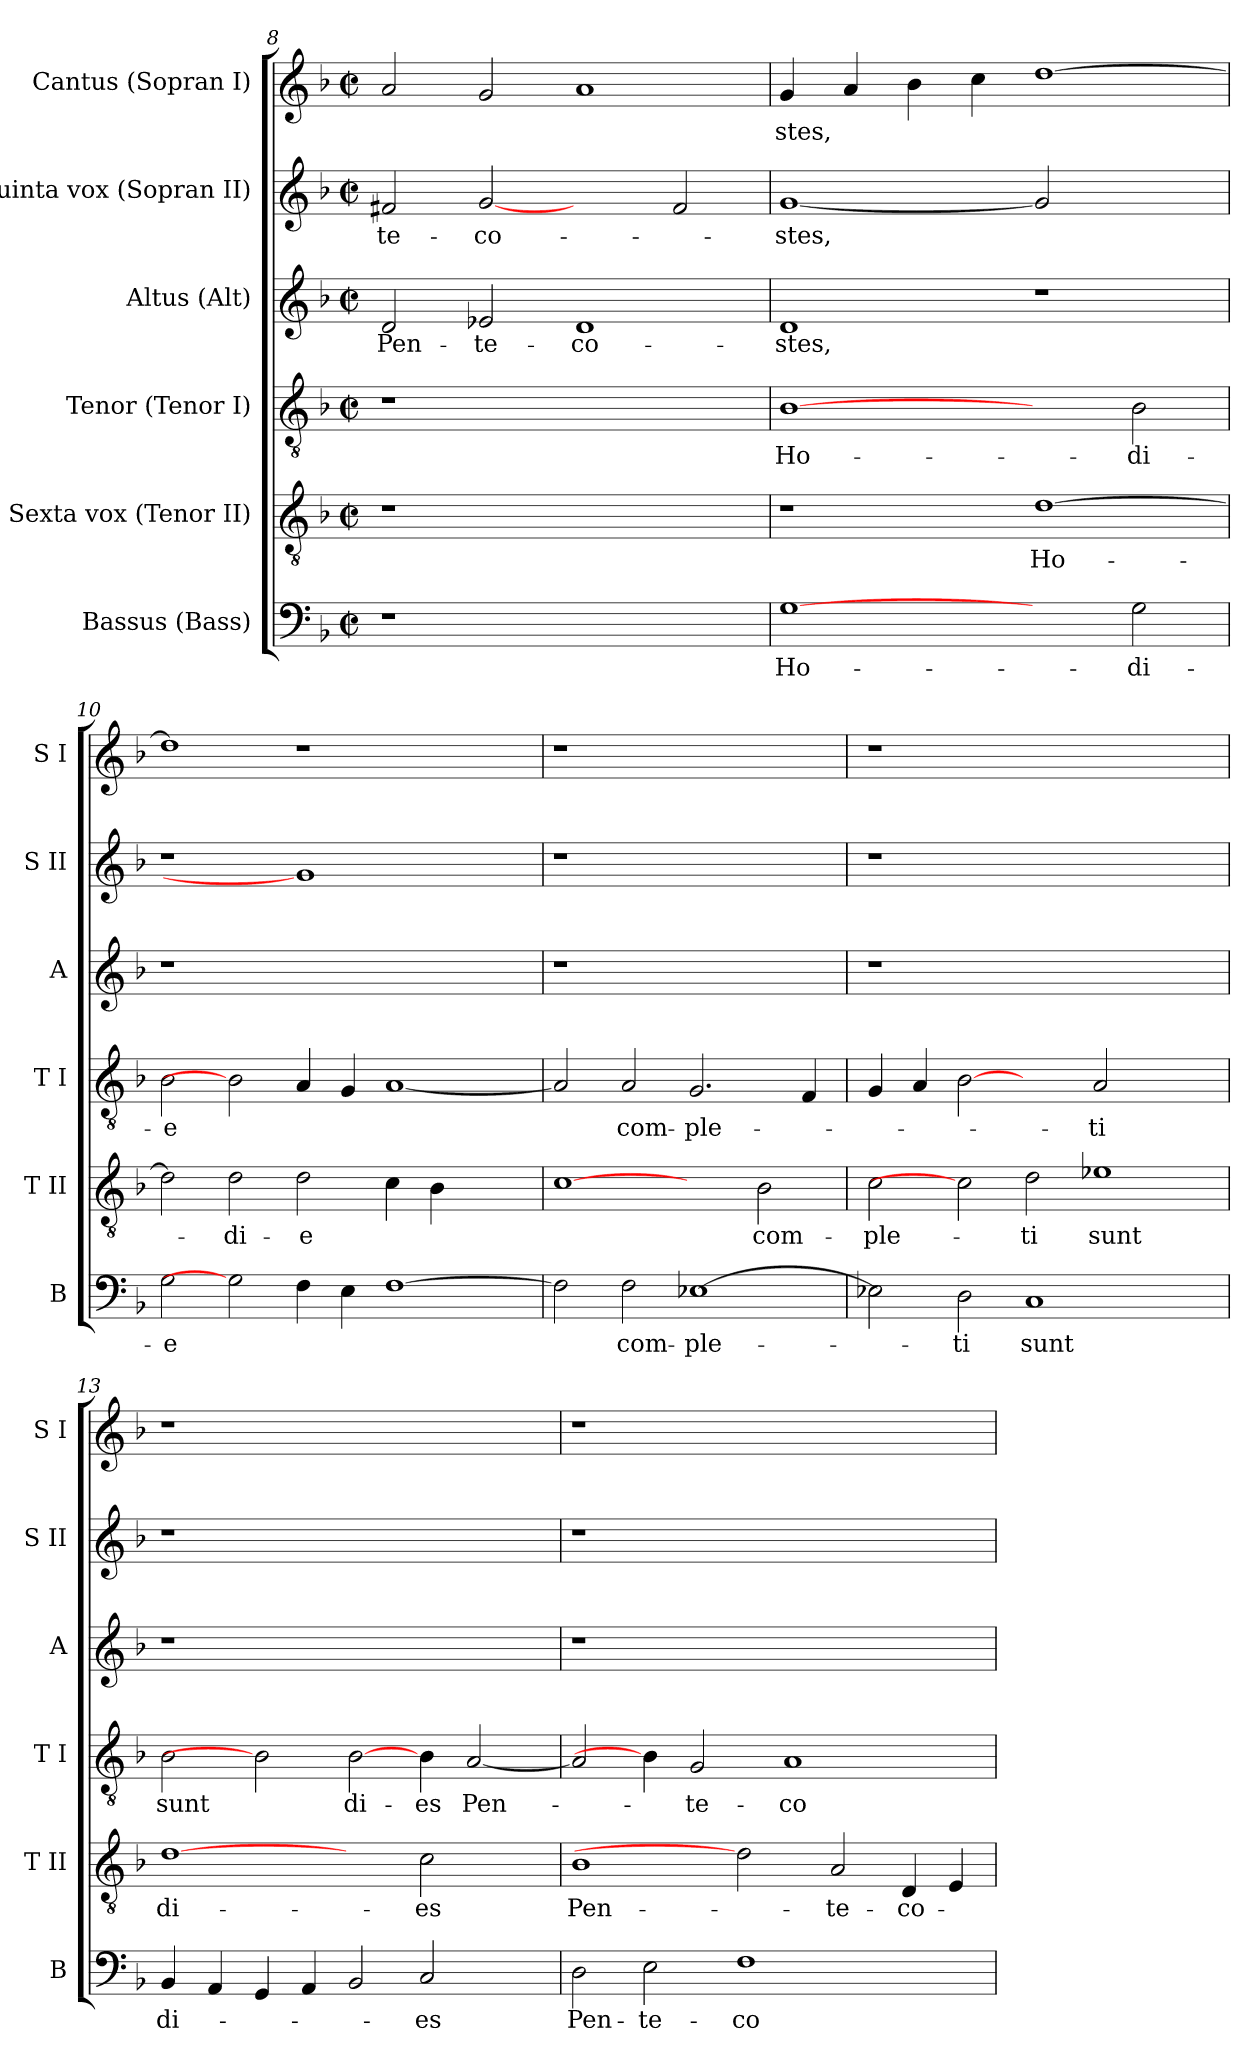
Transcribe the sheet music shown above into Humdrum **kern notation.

**kern	**text	**kern	**text	**kern	**text	**kern	**text	**kern	**text	**kern	**text
*part6	*part6	*part5	*part5	*part4	*part4	*part3	*part3	*part2	*part2	*part1	*part1
*staff6	*staff6	*staff5	*staff5	*staff4	*staff4	*staff3	*staff3	*staff2	*staff2	*staff1	*staff1
*I"Bassus (Bass)	*	*I"Sexta vox (Tenor II)	*	*I"Tenor (Tenor I)	*	*I"Altus (Alt)	*	*I"Quinta vox (Sopran II)	*	*I"Cantus (Sopran I)	*
*I'B	*	*I'T II	*	*I'T I	*	*I'A	*	*I'S II	*	*I'S I	*
*clefF4	*	*clefGv2	*	*clefGv2	*	*clefG2	*	*clefG2	*	*clefG2	*
*k[b-]	*	*k[b-]	*	*k[b-]	*	*k[b-]	*	*k[b-]	*	*k[b-]	*
*F:	*	*F:	*	*F:	*	*F:	*	*F:	*	*F:	*
*M2/2	*	*M2/2	*	*M2/2	*	*M2/2	*	*M2/2	*	*M2/2	*
*met(c|)	*	*met(c|)	*	*met(c|)	*	*met(c|)	*	*met(c|)	*	*met(c|)	*
=8	=8	=8	=8	=8	=8	=8	=8	=8	=8	=8	=8
1r	.	1r	.	1r	.	2d/	Pen-	2f#X/	-te-	2a/	.
.	.	.	.	.	.	2e-X/	-te-	[2g	-co-	2g/	.
1ryy	.	1ryy	.	1ryy	.	1d	-co-	2ryy	.	1a	.
.	.	.	.	.	.	.	.	2f#/	.	.	.
=9	=9	=9	=9	=9	=9	=9	=9	=9	=9	=9	=9
[1G	Ho-	1r	.	[1B-	Ho-	1d	-stes,	[1g	-stes,	4g/	-stes,
.	.	.	.	.	.	.	.	.	.	4a/	.
.	.	.	.	.	.	.	.	.	.	4b-\	.
.	.	.	.	.	.	.	.	.	.	4cc\	.
2ryy	.	[1d	Ho-	2ryy	.	1r	.	2g]	.	[>1dd	.
2G\	-di-	.	.	2B-\	-di-	.	.	2ryy	.	.	.
=10	=10	=10	=10	=10	=10	=10	=10	=10	=10	=10	=10
2G\	-e	2d\]	.	2B-\	-e	1r	.	1r	.	1dd]	.
2G]	.	2d\	-di-	2B-]	.	.	.	.	.	.	.
4F\	.	2d\	-e	4A/	.	1.ryy	.	1g]	.	1r	.
4E\	.	.	.	4G/	.	.	.	.	.	.	.
[1F	.	4c\	.	[1A	.	.	.	.	.	.	.
.	.	4B-\	.	.	.	.	.	.	.	.	.
.	.	2ryy	.	.	.	.	.	2ryy	.	2ryy	.
=11	=11	=11	=11	=11	=11	=11	=11	=11	=11	=11	=11
2F\]	.	[1c	.	2A/]	.	1r	.	1r	.	1r	.
2F\	com-	.	.	2A/	com-	.	.	.	.	.	.
[1E-X	-ple-	2ryy	.	2.G/	-ple-	1ryy	.	1ryy	.	1ryy	.
.	.	2B-\	com-	.	.	.	.	.	.	.	.
.	.	.	.	4F/	.	.	.	.	.	.	.
!!LO:PB:g=z
=12	=12	=12	=12	=12	=12	=12	=12	=12	=12	=12	=12
2E-X\]	.	2c\	-ple-	4G/	.	1r	.	1r	.	1r	.
.	.	.	.	4A/	.	.	.	.	.	.	.
2D\	-ti	2c]	.	[2B-	.	.	.	.	.	.	.
1C	sunt	2d\	-ti	2ryy	.	1.ryy	.	1.ryy	.	1.ryy	.
.	.	1e-X	sunt	2A/	-ti	.	.	.	.	.	.
2ryy	.	.	.	2ryy	.	.	.	.	.	.	.
=13	=13	=13	=13	=13	=13	=13	=13	=13	=13	=13	=13
4BB-/	di-	[1d	di-	2B-\	sunt	1r	.	1r	.	1r	.
4AA/	.	.	.	.	.	.	.	.	.	.	.
4GG/	.	.	.	2B-]	.	.	.	.	.	.	.
4AA/	.	.	.	.	.	.	.	.	.	.	.
2BB-/	.	2ryy	.	[2B-\	di-	1ryy	.	1ryy	.	1ryy	.
2C/	-es	2c\	-es	4B-\	-es	.	.	.	.	.	.
.	.	.	.	[>2A/	Pen-	.	.	.	.	.	.
4ryy	.	4ryy	.	.	.	4ryy	.	4ryy	.	4ryy	.
=14	=14	=14	=14	=14	=14	=14	=14	=14	=14	=14	=14
2D\	Pen-	1B-	Pen-	2A/]	.	1r	.	1r	.	1r	.
2E\	-te-	.	.	4B-\]	.	.	.	.	.	.	.
.	.	.	.	2G/	-te-	.	.	.	.	.	.
1F	-co-	2d]	.	.	.	1.ryy	.	1.ryy	.	1.ryy	.
.	.	.	.	1A	-co-	.	.	.	.	.	.
.	.	2A/	-te-	.	.	.	.	.	.	.	.
2ryy	.	4D/	-co-	.	.	.	.	.	.	.	.
.	.	4E/	.	4ryy	.	.	.	.	.	.	.
=	=	=	=	=	=	=	=	=	=	=	=
*-	*-	*-	*-	*-	*-	*-	*-	*-	*-	*-	*-
